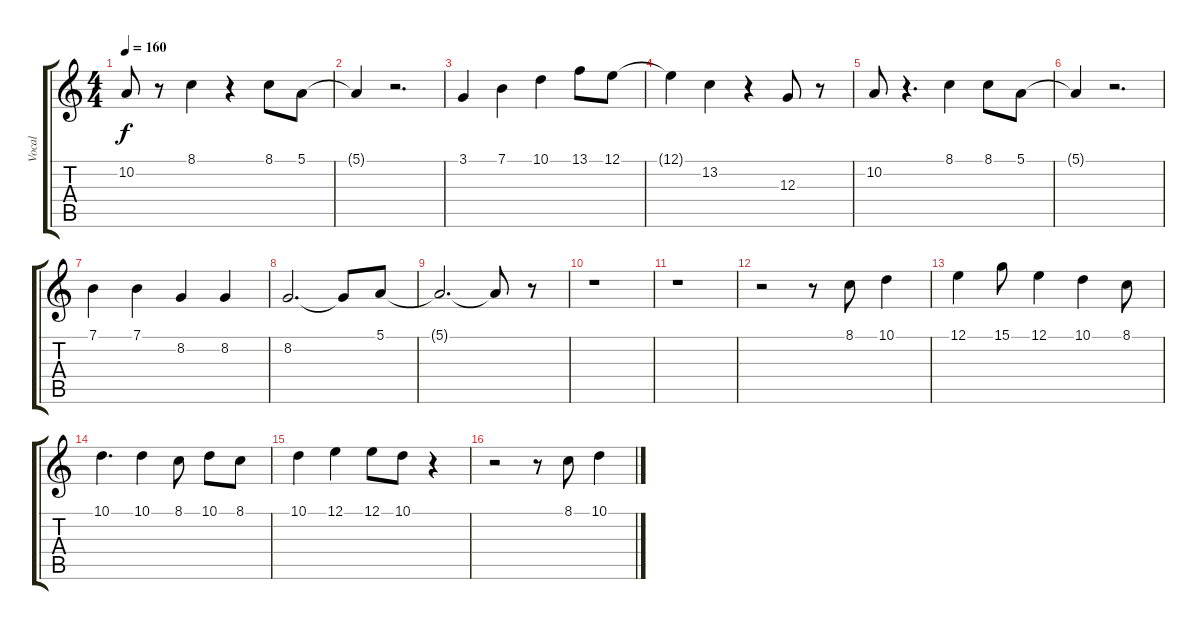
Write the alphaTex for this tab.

\track ("Vocal" "Vocal") {instrument voiceoohs}
\staff {score tabs}
\tuning (E4 B3 G3 D3 A2 E2) {hide}
\ts (4 4)
\tempo 160
\clef g2
\ks c
10.2.8{dy f} r.8 8.1.4 r.4 8.1.8 5.1.8 |
5.1{t}.4 r.2{d} |
3.1.4 7.1.4 10.1.4 13.1.8 12.1.8 |
12.1{t}.4 13.2.4 r.4 12.3.8 r.8 |
10.2.8 r.4{d} 8.1.4 8.1.8 5.1.8 |
5.1{t}.4 r.2{d} |
7.1.4 7.1.4 8.2.4 8.2.4 |
8.2.2{d} 8.2{t}.8 5.1.8 |
5.1{t}.2{d} 5.1{t}.8 r.8 |
r.1 |
r.1 |
r.2 r.8 8.1.8 10.1.4 |
12.1.4 15.1.8 12.1.4 10.1.4 8.1.8 |
10.1.4{d} 10.1.4 8.1.8 10.1.8 8.1.8 |
10.1.4 12.1.4 12.1.8 10.1.8 r.4 |
r.2 r.8 8.1.8 10.1.4
